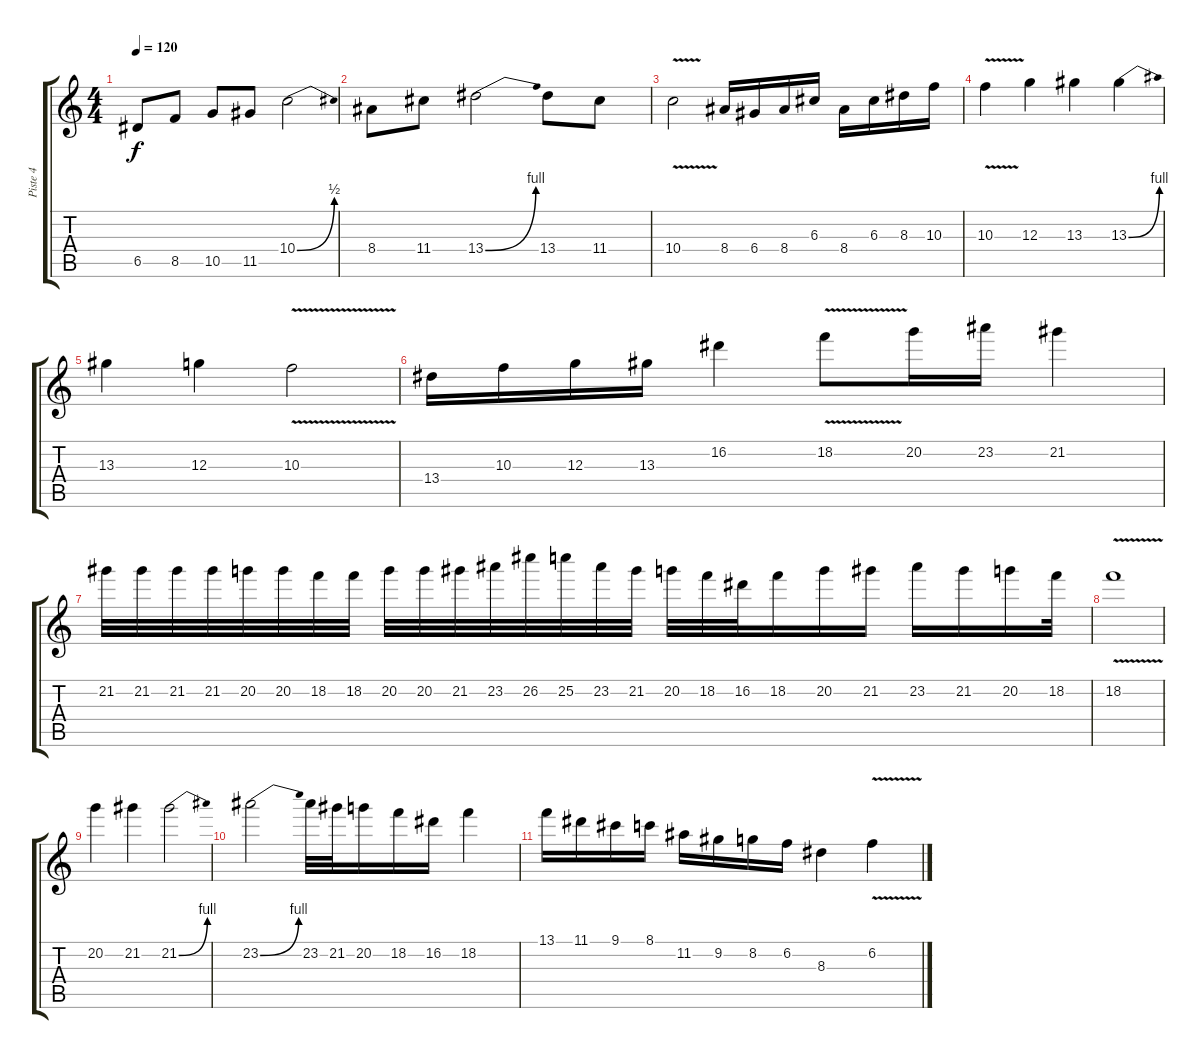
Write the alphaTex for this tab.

\track ("Piste 4" "Piste 4") {instrument distortionguitar}
\staff {score tabs}
\tuning (E4 B3 G3 D3 A2 E2) {hide}
\ts (4 4)
\tempo 120
\clef g2
\ks c
6.5.8{dy f} 8.5.8 10.5.8 11.5.8 10.4{be (bend 0 0 60 2)}.2 |
8.4.8 11.4.8 13.4{be (bend 0 0 60 4)}.2 13.4.8 11.4.8 |
10.4{v}.2 8.4.16 6.4.16 8.4.16 6.3.16 8.4.16 6.3.16 8.3.16 10.3.16 |
10.3{v}.4 12.3.4 13.3.4 13.3{be (bend 0 0 60 4)}.4 |
13.3.4 12.3.4 10.3{v}.2 |
13.4.16 10.3.16 12.3.16 13.3.16 16.2.4 18.2{v}.8 20.2.16 23.2.16 21.2.4 |
21.2.32 21.2.32 21.2.32 21.2.32 20.2.32 20.2.32 18.2.32 18.2.32 20.2.32 20.2.32 21.2.32 23.2.32 26.2.32 25.2.32 23.2.32 21.2.32 20.2.32 18.2.32 16.2.32 18.2.16 20.2.16 21.2.16 23.2.16 21.2.16 20.2.16 18.2.32 |
18.2{v}.1 |
20.2.4 21.2.4 21.2{be (bend 0 0 60 4)}.2 |
23.2{be (bend 0 0 60 4)}.2 23.2.32 21.2.32 20.2.16 18.2.16 16.2.16 18.2.4 |
13.1.16 11.1.16 9.1.16 8.1.16 11.2.16 9.2.16 8.2.16 6.2.16 8.3.4 6.2{v}.4
